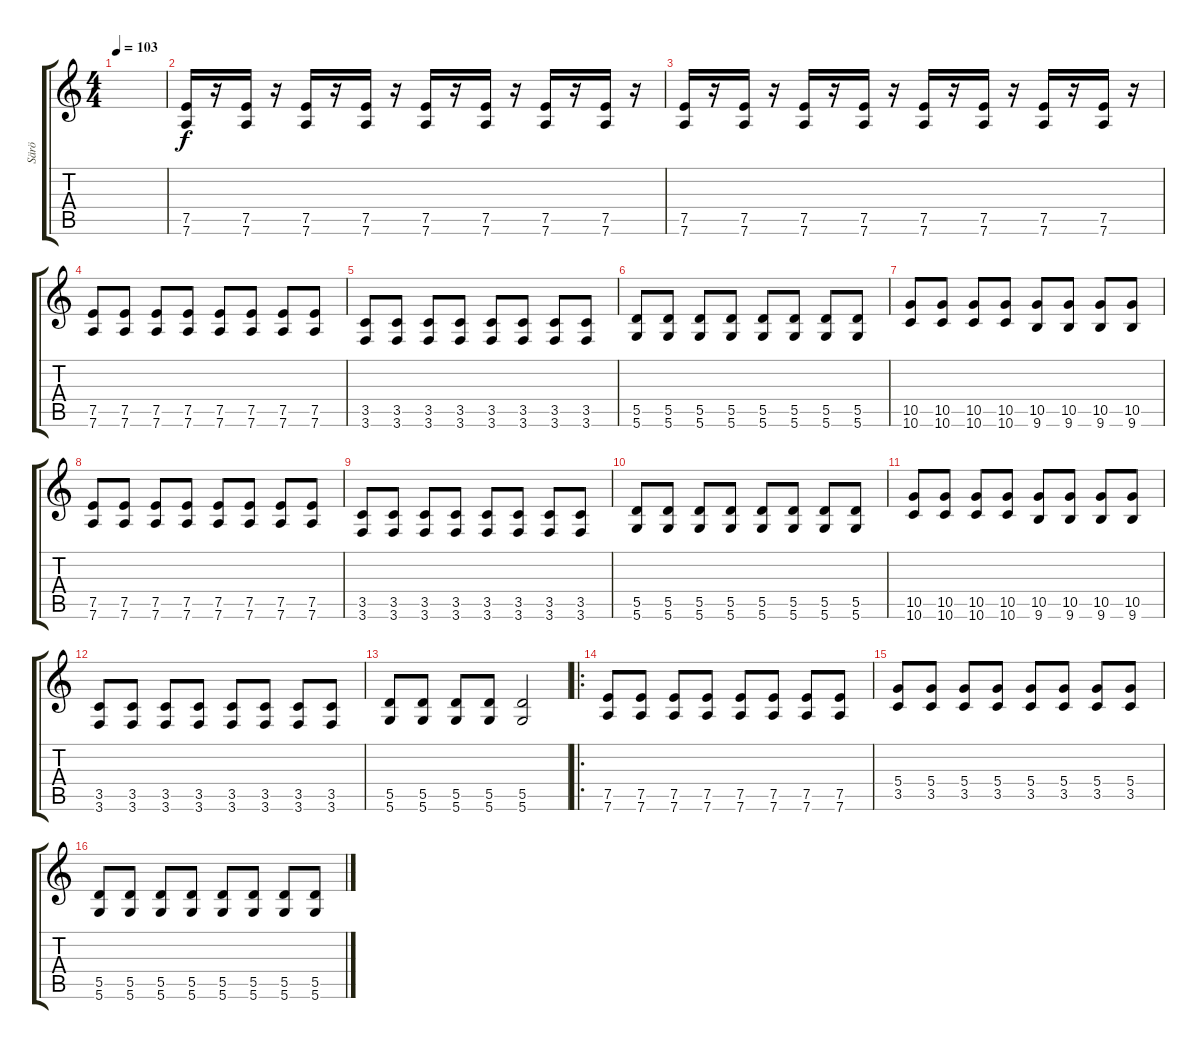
\track ("Särö" "Särö") {instrument overdrivenguitar}
\staff {score tabs}
\tuning (E4 B3 G3 D3 A2 D2) {hide}
\ts (4 4)
\tempo 103
\clef g2
\ks c
|
(7.5 7.6).16 r.16 (7.5 7.6).16 r.16 (7.5 7.6).16 r.16 (7.5 7.6).16 r.16 (7.5 7.6).16 r.16 (7.5 7.6).16 r.16 (7.5 7.6).16 r.16 (7.5 7.6).16 r.16 |
(7.5 7.6).16 r.16 (7.5 7.6).16 r.16 (7.5 7.6).16 r.16 (7.5 7.6).16 r.16 (7.5 7.6).16 r.16 (7.5 7.6).16 r.16 (7.5 7.6).16 r.16 (7.5 7.6).16 r.16 |
(7.5 7.6).8 (7.5 7.6).8 (7.5 7.6).8 (7.5 7.6).8 (7.5 7.6).8 (7.5 7.6).8 (7.5 7.6).8 (7.5 7.6).8 |
(3.5 3.6).8 (3.5 3.6).8 (3.5 3.6).8 (3.5 3.6).8 (3.5 3.6).8 (3.5 3.6).8 (3.5 3.6).8 (3.5 3.6).8 |
(5.5 5.6).8 (5.5 5.6).8 (5.5 5.6).8 (5.5 5.6).8 (5.5 5.6).8 (5.5 5.6).8 (5.5 5.6).8 (5.5 5.6).8 |
(10.5 10.6).8 (10.5 10.6).8 (10.5 10.6).8 (10.5 10.6).8 (10.5 9.6).8 (10.5 9.6).8 (10.5 9.6).8 (10.5 9.6).8 |
(7.5 7.6).8 (7.5 7.6).8 (7.5 7.6).8 (7.5 7.6).8 (7.5 7.6).8 (7.5 7.6).8 (7.5 7.6).8 (7.5 7.6).8 |
(3.5 3.6).8 (3.5 3.6).8 (3.5 3.6).8 (3.5 3.6).8 (3.5 3.6).8 (3.5 3.6).8 (3.5 3.6).8 (3.5 3.6).8 |
(5.5 5.6).8 (5.5 5.6).8 (5.5 5.6).8 (5.5 5.6).8 (5.5 5.6).8 (5.5 5.6).8 (5.5 5.6).8 (5.5 5.6).8 |
(10.5 10.6).8 (10.5 10.6).8 (10.5 10.6).8 (10.5 10.6).8 (10.5 9.6).8 (10.5 9.6).8 (10.5 9.6).8 (10.5 9.6).8 |
(3.5 3.6).8 (3.5 3.6).8 (3.5 3.6).8 (3.5 3.6).8 (3.5 3.6).8 (3.5 3.6).8 (3.5 3.6).8 (3.5 3.6).8 |
(5.5 5.6).8 (5.5 5.6).8 (5.5 5.6).8 (5.5 5.6).8 (5.5 5.6).2 |
\ro
(7.5 7.6).8 (7.5 7.6).8 (7.5 7.6).8 (7.5 7.6).8 (7.5 7.6).8 (7.5 7.6).8 (7.5 7.6).8 (7.5 7.6).8 |
(5.4 3.5).8 (5.4 3.5).8 (5.4 3.5).8 (5.4 3.5).8 (5.4 3.5).8 (5.4 3.5).8 (5.4 3.5).8 (5.4 3.5).8 |
(5.5 5.6).8 (5.5 5.6).8 (5.5 5.6).8 (5.5 5.6).8 (5.5 5.6).8 (5.5 5.6).8 (5.5 5.6).8 (5.5 5.6).8
